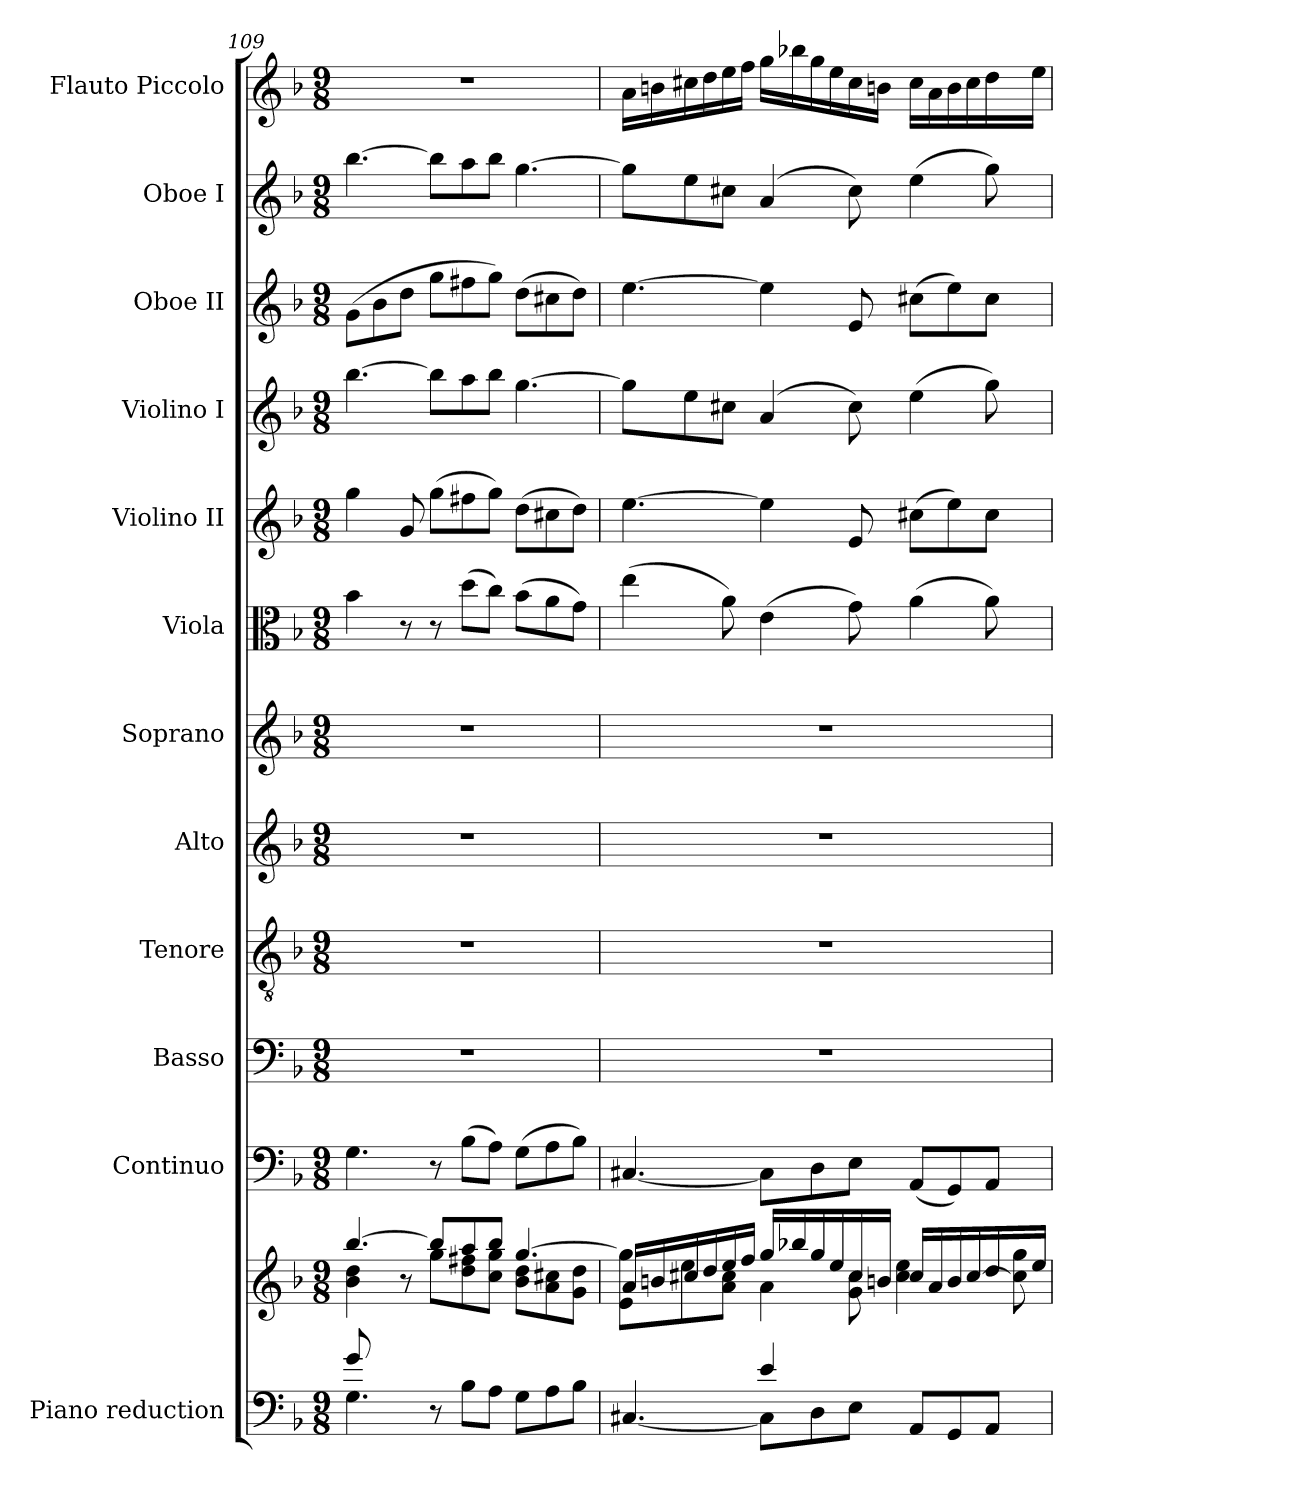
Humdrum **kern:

**kern	**kern	**kern	**kern	**kern	**kern	**kern	**kern	**kern	**kern	**kern	**kern	**kern
*part12	*part12	*part11	*part10	*part9	*part8	*part7	*part6	*part5	*part4	*part3	*part2	*part1
*staff13	*staff12	*staff11	*staff10	*staff9	*staff8	*staff7	*staff6	*staff5	*staff4	*staff3	*staff2	*staff1
*I"Piano reduction	*	*I"Continuo	*I"Basso	*I"Tenore	*I"Alto	*I"Soprano	*I"Viola	*I"Violino II	*I"Violino I	*I"Oboe II	*I"Oboe I	*I"Flauto Piccolo
*I'Pno	*	*	*	*	*	*	*	*	*	*I'Ob	*I'Ob	*I'Picc
*clefF4	*clefG2	*clefF4	*clefF4	*clefGv2	*clefG2	*clefG2	*clefC3	*clefG2	*clefG2	*clefG2	*clefG2	*clefG2
*	*	*	*	*	*	*	*	*	*	*	*	*ITrd-7c-12
*k[b-]	*k[b-]	*k[b-]	*k[b-]	*k[b-]	*k[b-]	*k[b-]	*k[b-]	*k[b-]	*k[b-]	*k[b-]	*k[b-]	*k[b-]
*M9/8	*M9/8	*M9/8	*M9/8	*M9/8	*M9/8	*M9/8	*M9/8	*M9/8	*M9/8	*M9/8	*M9/8	*M9/8
=109	=109	=109	=109	=109	=109	=109	=109	=109	=109	=109	=109	=109
*^	*^	*	*	*	*	*	*	*	*	*	*	*
*	*	*	*^	*	*	*	*	*	*	*	*	*	*	*
8g/L	4.G\	[4.bb-/	8ryy	4b-\ 4dd\	4.G\	8%9r	8%9r	8%9r	8%9r	4b-\	4gg\	[4.bb-\	(8g\L	[4.bb-\	8%9r
1ryy	.	.	8b-\	.	.	.	.	.	.	.	.	.	8b-\	.	.
.	.	.	8dd\J	8r	.	.	.	.	.	8r	8g/	.	8dd\J	.	.
.	8r	8bb-/L]	8gg\L	2.ryy	8r	.	.	.	.	8r	(8gg\L	8bb-\L]	8gg\L	8bb-\L]	.
.	8B-\L	8aa/	8dd\ 8ff#X\	.	(8B-\L	.	.	.	.	(8dd\L	8ff#X\	8aa\	8ff#X\	8aa\	.
.	8A\J	8bb-/J	8cc\ 8gg\J	.	8A\J)	.	.	.	.	8cc\J)	8gg\J)	8bb-\J	8gg\J)	8bb-\J	.
.	8G\L	[4.gg/	8b-\ 8dd\L	.	(8G\L	.	.	.	.	(8b-\L	(8dd\L	[4.gg\	(8dd\L	[4.gg\	.
.	8A\	.	8a\ 8cc#X\	.	8A\	.	.	.	.	8a\	8cc#X\	.	8cc#X\	.	.
.	8B-\J	.	8g\ 8dd\J	.	8B-\J)	.	.	.	.	8g\J)	8dd\J)	.	8dd\J)	.	.
*	*	*	*v	*v	*	*	*	*	*	*	*	*	*	*	*
=110	=110	=110	=110	=110	=110	=110	=110	=110	=110	=110	=110	=110	=110	=110
4.ryy	[<4.C#X/	16a/LL	8e\ 8gg\]L	[4.C#X/	8%9r	8%9r	8%9r	8%9r	(4ee\	[4.ee\	8gg\L]	[4.ee\	8gg\L]	16aa\LL
.	.	16bn/	.	.	.	.	.	.	.	.	.	.	.	16bbn\
.	.	16cc#X/	8ee\	.	.	.	.	.	.	.	8ee\	.	8ee\	16ccc#X\
.	.	16dd/	.	.	.	.	.	.	.	.	.	.	.	16ddd\
.	.	16ee/	8a\ 8cc#\J	.	.	.	.	.	8a\)	.	8cc#X\J	.	8cc#X\J	16eee\
.	.	16ff/JJ	.	.	.	.	.	.	.	.	.	.	.	16fff\JJ
4e/	8C#\L]	16gg/LL	4a\	8C#\L]	.	.	.	.	(4e\	4ee\]	(4a/	4ee\]	(4a/	16ggg\LL
.	.	16bb-X/	.	.	.	.	.	.	.	.	.	.	.	16bbb-X\
.	8D\	16gg/	.	8D\	.	.	.	.	.	.	.	.	.	16ggg\
.	.	16ee/	.	.	.	.	.	.	.	.	.	.	.	16eee\
8ryy	8E\J	16cc#/	8g\ 8cc#\	8E\J	.	.	.	.	8g\)	8e/	8cc#\)	8e/	8cc#\)	16ccc#\
.	.	16bn/JJ	.	.	.	.	.	.	.	.	.	.	.	16bbn\JJ
8AA/L	4.ryy	16cc#/LL	4cc#\ 4ee\	(8AA/L	.	.	.	.	(4a\	(8cc#X\L	(4ee\	(8cc#X\L	(4ee\	16ccc#\LL
.	.	16a/	.	.	.	.	.	.	.	.	.	.	.	16aa\
8GG/	.	16b/	.	8GG/)	.	.	.	.	.	8ee\)	.	8ee\)	.	16bb\
.	.	[<16cc#/	.	.	.	.	.	.	.	.	.	.	.	16ccc#\
8AA/J	.	16dd/	8cc#\] 8gg\	8AA/J	.	.	.	.	8a\)	8cc#\J	8gg\)	8cc#\J	8gg\)	16ddd\
.	.	16ee/JJ	.	.	.	.	.	.	.	.	.	.	.	16eee\JJ
*v	*v	*	*	*	*	*	*	*	*	*	*	*	*	*
*	*v	*v	*	*	*	*	*	*	*	*	*	*	*
=	=	=	=	=	=	=	=	=	=	=	=	=
*-	*-	*-	*-	*-	*-	*-	*-	*-	*-	*-	*-	*-
